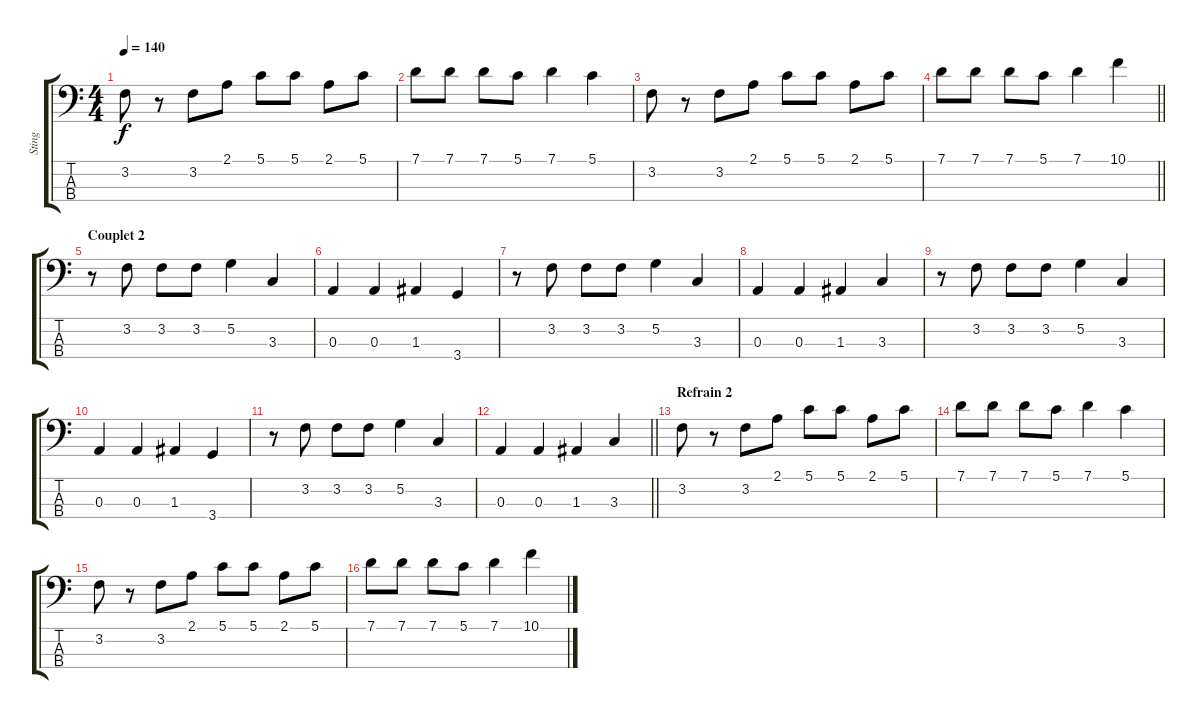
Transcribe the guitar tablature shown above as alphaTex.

\track ("Sting" "Sting") {instrument electricbassfinger}
\staff {score tabs}
\tuning (G2 D2 A1 E1) {hide}
\ts (4 4)
\tempo 140
\clef f4
\ks c
3.2.8{dy f} r.8 3.2.8 2.1.8 5.1.8 5.1.8 2.1.8 5.1.8 |
7.1.8 7.1.8 7.1.8 5.1.8 7.1.4 5.1.4 |
3.2.8 r.8 3.2.8 2.1.8 5.1.8 5.1.8 2.1.8 5.1.8 |
\barLineRight lightlight
7.1.8 7.1.8 7.1.8 5.1.8 7.1.4 10.1.4 |
\section ("" "Couplet 2")
r.8 3.2.8 3.2.8 3.2.8 5.2.4 3.3.4 |
0.3.4 0.3.4 1.3.4 3.4.4 |
r.8 3.2.8 3.2.8 3.2.8 5.2.4 3.3.4 |
0.3.4 0.3.4 1.3.4 3.3.4 |
r.8 3.2.8 3.2.8 3.2.8 5.2.4 3.3.4 |
0.3.4 0.3.4 1.3.4 3.4.4 |
r.8 3.2.8 3.2.8 3.2.8 5.2.4 3.3.4 |
\barLineRight lightlight
0.3.4 0.3.4 1.3.4 3.3.4 |
\section ("" "Refrain 2")
3.2.8 r.8 3.2.8 2.1.8 5.1.8 5.1.8 2.1.8 5.1.8 |
7.1.8 7.1.8 7.1.8 5.1.8 7.1.4 5.1.4 |
3.2.8 r.8 3.2.8 2.1.8 5.1.8 5.1.8 2.1.8 5.1.8 |
7.1.8 7.1.8 7.1.8 5.1.8 7.1.4 10.1.4
